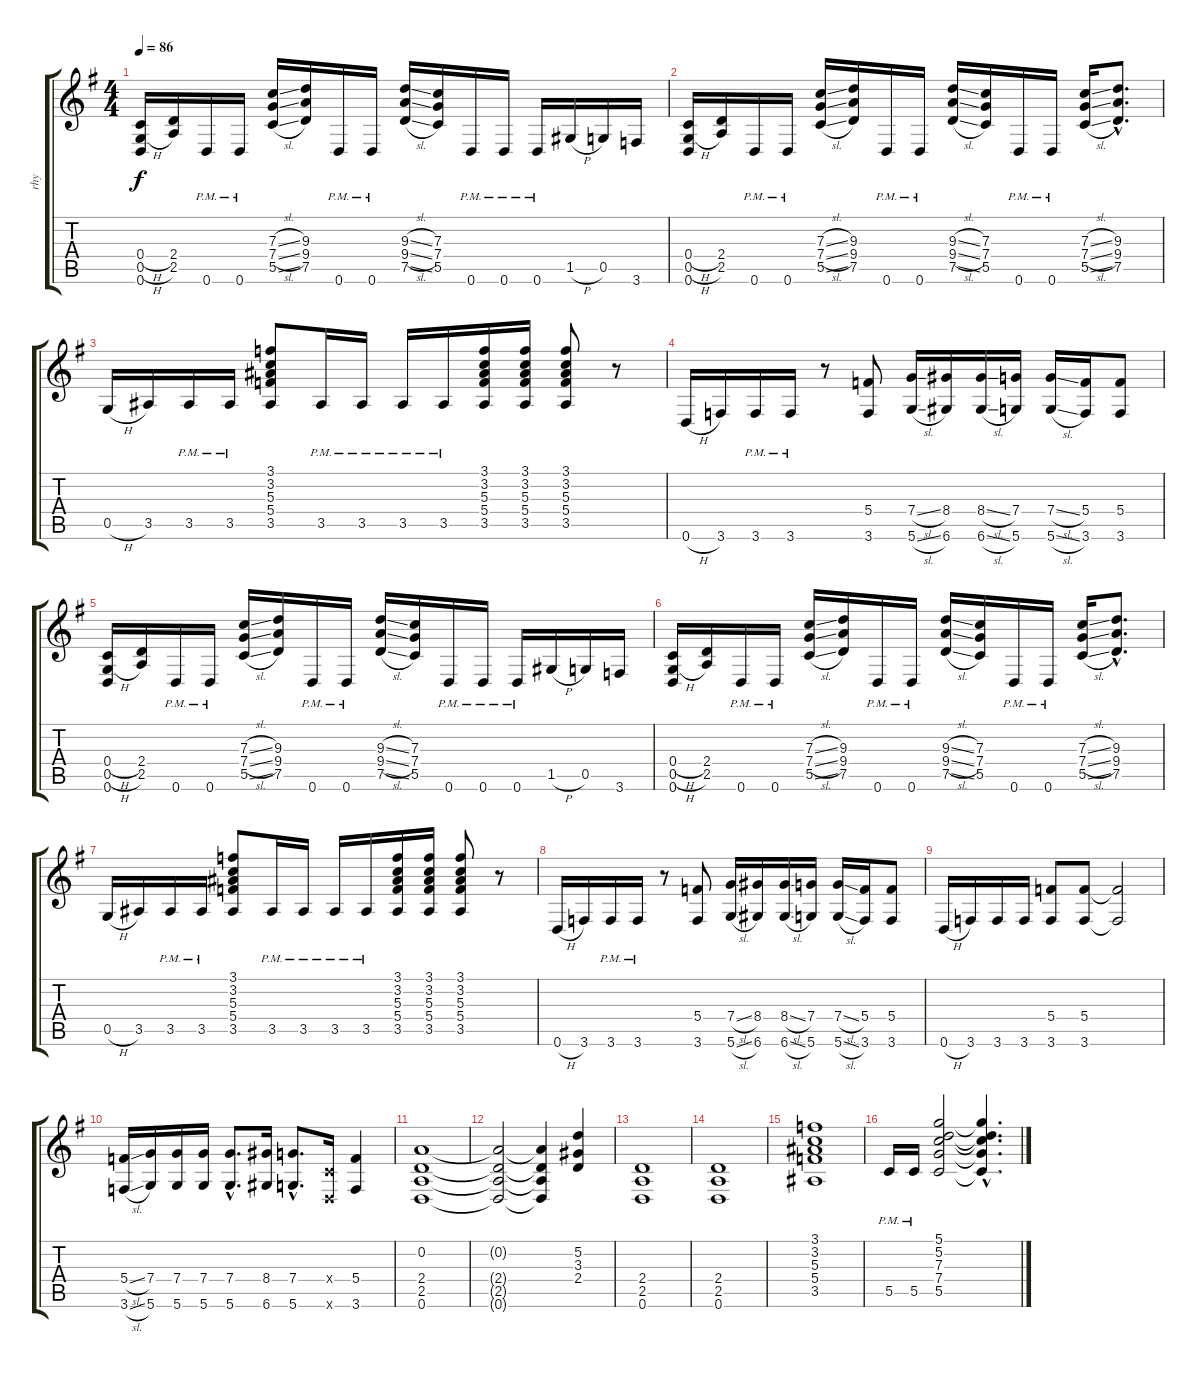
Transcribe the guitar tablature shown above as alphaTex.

\track ("rhy" "rhy") {instrument distortionguitar}
\staff {score tabs}
\tuning (D4 A3 F3 C3 G2 D2) {hide}
\ts (4 4)
\tempo 86
\clef g2
\ks g
(0.4{h} 0.5{h} 0.6).16{dy f} (2.4 2.5).16 0.6{pm}.16 0.6{pm}.16 (7.3{sl} 7.4{sl} 5.5{sl}).16 (9.3 9.4 7.5).16 0.6{pm}.16 0.6{pm}.16 (9.3{sl} 9.4{sl} 7.5{sl}).16 (7.3 7.4 5.5).16 0.6{pm}.16 0.6{pm}.16 0.6{pm}.16 1.5{h}.16 0.5.16 3.6.16 |
(0.4{h} 0.5{h} 0.6).16 (2.4 2.5).16 0.6{pm}.16 0.6{pm}.16 (7.3{sl} 7.4{sl} 5.5{sl}).16 (9.3 9.4 7.5).16 0.6{pm}.16 0.6{pm}.16 (9.3{sl} 9.4{sl} 7.5{sl}).16 (7.3 7.4 5.5).16 0.6{pm}.16 0.6{pm}.16 (7.3{sl} 7.4{sl} 5.5{sl}).16 (9.3{hac} 9.4{hac} 7.5{hac}).8{d} |
0.5{h}.16 3.5.16 3.5{pm}.16 3.5{pm}.16 (3.1 3.2 5.3 5.4 3.5).8 3.5{pm}.16 3.5{pm}.16 3.5{pm}.16 3.5{pm}.16 (3.1 3.2 5.3 5.4 3.5).16 (3.1 3.2 5.3 5.4 3.5).16 (3.1 3.2 5.3 5.4 3.5).8 r.8 |
0.6{h}.16 3.6.16 3.6{pm}.16 3.6{pm}.16 r.8 (5.4 3.6).8 (7.4{sl} 5.6{sl}).16 (8.4 6.6).16 (8.4{sl} 6.6{sl}).16 (7.4 5.6).16 (7.4{sl} 5.6{sl}).16 (5.4 3.6).16 (5.4 3.6).8 |
(0.4{h} 0.5{h} 0.6).16 (2.4 2.5).16 0.6{pm}.16 0.6{pm}.16 (7.3{sl} 7.4{sl} 5.5{sl}).16 (9.3 9.4 7.5).16 0.6{pm}.16 0.6{pm}.16 (9.3{sl} 9.4{sl} 7.5{sl}).16 (7.3 7.4 5.5).16 0.6{pm}.16 0.6{pm}.16 0.6{pm}.16 1.5{h}.16 0.5.16 3.6.16 |
(0.4{h} 0.5{h} 0.6).16 (2.4 2.5).16 0.6{pm}.16 0.6{pm}.16 (7.3{sl} 7.4{sl} 5.5{sl}).16 (9.3 9.4 7.5).16 0.6{pm}.16 0.6{pm}.16 (9.3{sl} 9.4{sl} 7.5{sl}).16 (7.3 7.4 5.5).16 0.6{pm}.16 0.6{pm}.16 (7.3{sl} 7.4{sl} 5.5{sl}).16 (9.3{hac} 9.4{hac} 7.5{hac}).8{d} |
0.5{h}.16 3.5.16 3.5{pm}.16 3.5{pm}.16 (3.1 3.2 5.3 5.4 3.5).8 3.5{pm}.16 3.5{pm}.16 3.5{pm}.16 3.5{pm}.16 (3.1 3.2 5.3 5.4 3.5).16 (3.1 3.2 5.3 5.4 3.5).16 (3.1 3.2 5.3 5.4 3.5).8 r.8 |
0.6{h}.16 3.6.16 3.6{pm}.16 3.6{pm}.16 r.8 (5.4 3.6).8 (7.4{sl} 5.6{sl}).16 (8.4 6.6).16 (8.4{sl} 6.6{sl}).16 (7.4 5.6).16 (7.4{sl} 5.6{sl}).16 (5.4 3.6).16 (5.4 3.6).8 |
0.6{h}.16 3.6.16 3.6.16 3.6.16 (5.4 3.6).8 (5.4 3.6).8 (5.4{t} 3.6{t}).2 |
(5.4{sl} 3.6{sl}).16 (7.4 5.6).16 (7.4 5.6).16 (7.4 5.6).16 (7.4{hac} 5.6{hac}).8{d} (8.4 6.6).16 (7.4{hac} 5.6{hac}).8{d} (0.4{x} 0.6{x}).16 (5.4 3.6).4 |
(0.2 2.4 2.5 0.6).1 |
(0.2{t} 2.4{t} 2.5{t} 0.6{t}).2 (0.2{t} 2.4{t} 2.5{t} 0.6{t}).4 (5.2 3.3 2.4).4 |
(2.4 2.5 0.6).1 |
(2.4 2.5 0.6).1 |
(3.1 3.2 5.3 5.4 3.5).1 |
5.5{pm}.16 5.5{pm}.16 (5.1 5.2 7.3 7.4 5.5).2 (5.1{hac t} 5.2{hac t} 7.3{hac t} 7.4{hac t} 5.5{hac t}).4{d}
